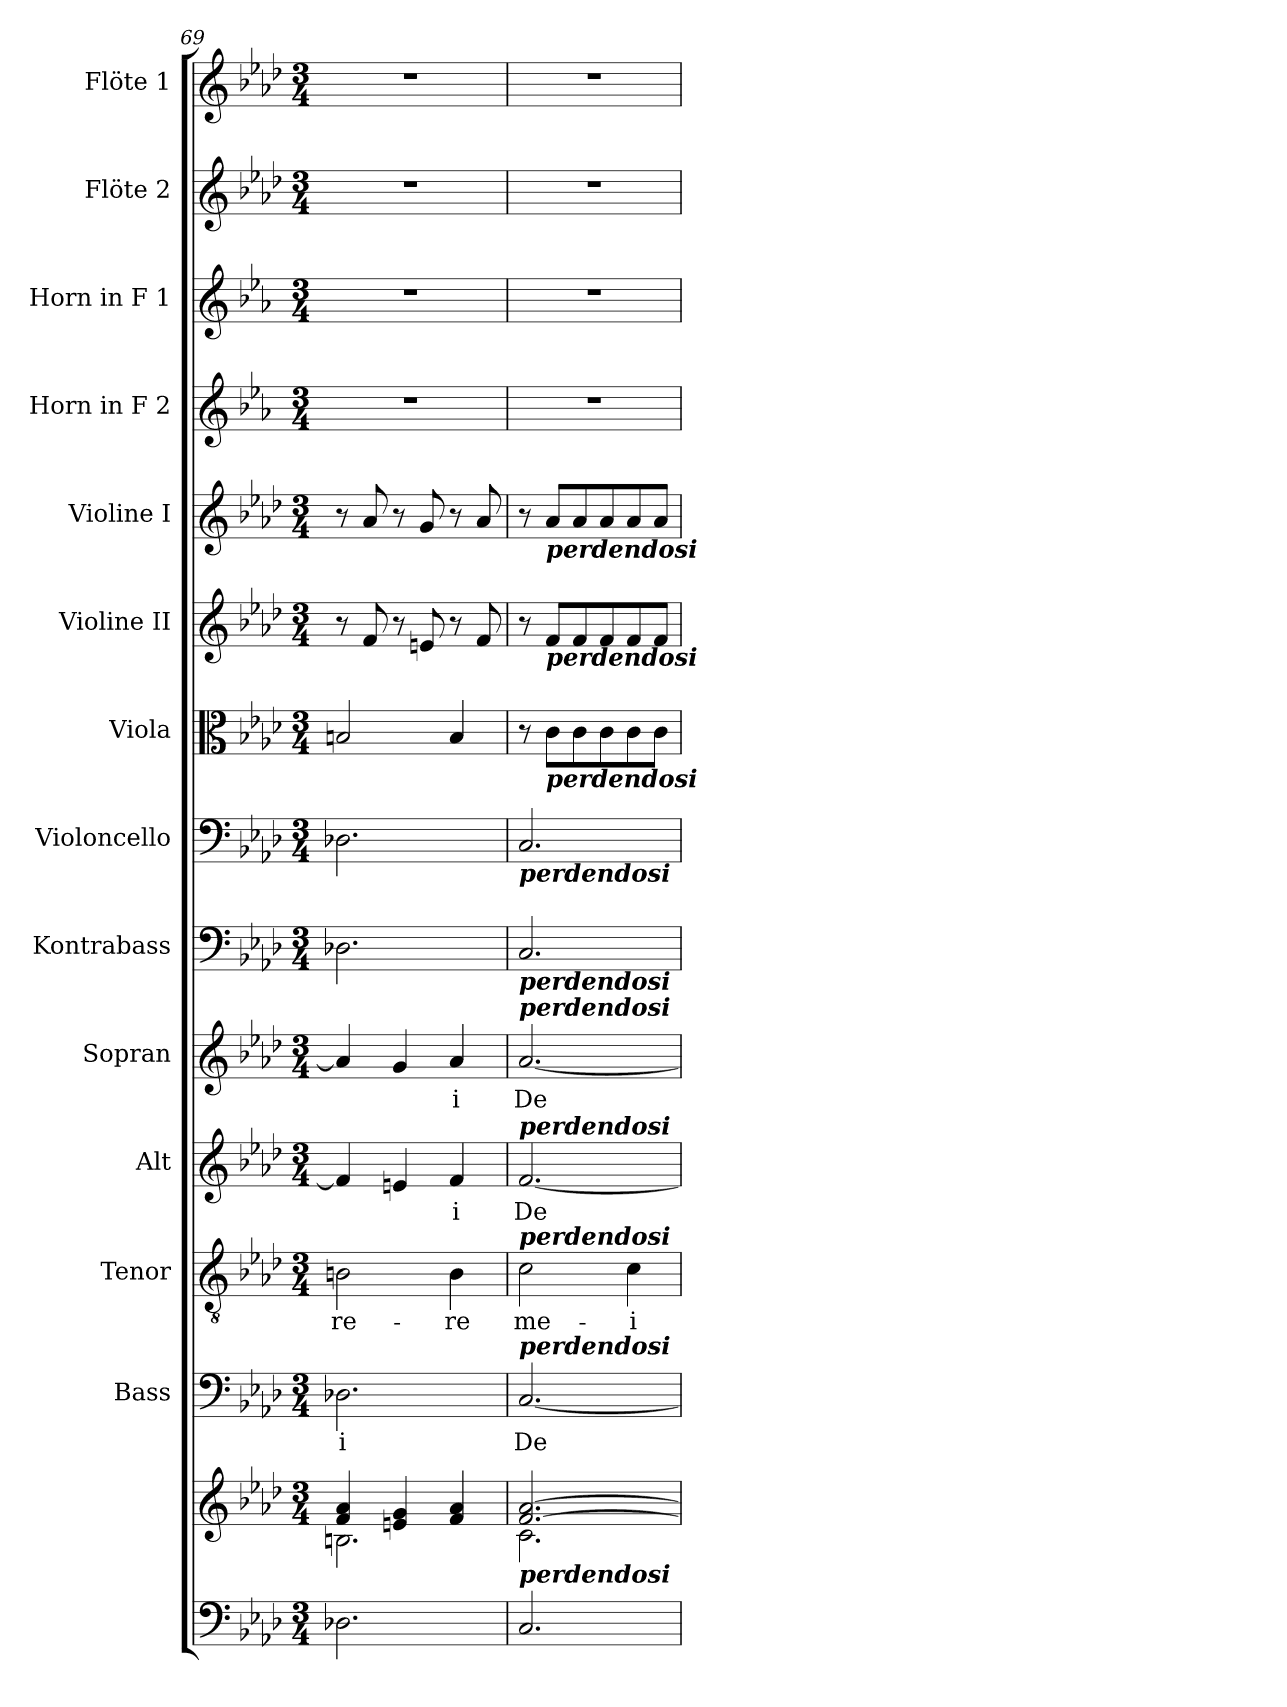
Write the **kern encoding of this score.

**kern	**kern	**kern	**text	**kern	**text	**kern	**text	**kern	**text	**kern	**kern	**kern	**kern	**kern	**kern	**kern	**kern	**kern
*part14	*part14	*part13	*part13	*part12	*part12	*part11	*part11	*part10	*part10	*part9	*part8	*part7	*part6	*part5	*part4	*part3	*part2	*part1
*staff15	*staff14	*staff13	*staff13	*staff12	*staff12	*staff11	*staff11	*staff10	*staff10	*staff9	*staff8	*staff7	*staff6	*staff5	*staff4	*staff3	*staff2	*staff1
*	*	*I"Bass	*	*I"Tenor	*	*I"Alt	*	*I"Sopran	*	*I"Kontrabass	*I"Violoncello	*I"Viola	*I"Violine II	*I"Violine I	*I"Horn in F 2	*I"Horn in F 1	*I"Flöte 2	*I"Flöte 1
*	*	*I'B.	*	*I'T.	*	*I'A.	*	*I'S.	*	*I'Kb.	*I'Vc.	*I'Vla.	*I'Vl. II	*I'Vl. I	*	*	*I'Fl. 2	*I'Fl. 1
*clefF4	*clefG2	*clefF4	*	*clefGv2	*	*clefG2	*	*clefG2	*	*clefF4	*clefF4	*clefC3	*clefG2	*clefG2	*clefG2	*clefG2	*clefG2	*clefG2
*	*	*	*	*	*	*	*	*	*	*ITrd7c12	*	*	*	*	*ITrd4c7	*ITrd4c7	*	*
*k[b-e-a-d-]	*k[b-e-a-d-]	*k[b-e-a-d-]	*	*k[b-e-a-d-]	*	*k[b-e-a-d-]	*	*k[b-e-a-d-]	*	*k[b-e-a-d-]	*k[b-e-a-d-]	*k[b-e-a-d-]	*k[b-e-a-d-]	*k[b-e-a-d-]	*k[b-e-a-d-]	*k[b-e-a-d-]	*k[b-e-a-d-]	*k[b-e-a-d-]
*A-:	*A-:	*A-:	*	*A-:	*	*A-:	*	*A-:	*	*A-:	*A-:	*A-:	*A-:	*A-:	*A-:	*A-:	*A-:	*A-:
*M3/4	*M3/4	*M3/4	*	*M3/4	*	*M3/4	*	*M3/4	*	*M3/4	*M3/4	*M3/4	*M3/4	*M3/4	*M3/4	*M3/4	*M3/4	*M3/4
=69	=69	=69	=69	=69	=69	=69	=69	=69	=69	=69	=69	=69	=69	=69	=69	=69	=69	=69
*	*^	*	*	*	*	*	*	*	*	*	*	*	*	*	*	*	*	*
!	!	!	!	!LO:LY:b	!	!LO:LY:b	!	!	!	!	!	!	!	!	!	!	!	!	!
2.D-X\	4f/ 4a-/	2.Bn\	2.D-X\	-i	2Bn\	-re-	4f/]	.	4a-/]	.	2.DD-X\	2.D-X\	2Bn/	8r	8r	2.r	2.r	2.r	2.r
.	.	.	.	.	.	.	.	.	.	.	.	.	.	8f/	8a-/	.	.	.	.
.	4en/ 4g/	.	.	.	.	.	4en/	.	4g/	.	.	.	.	8r	8r	.	.	.	.
.	.	.	.	.	.	.	.	.	.	.	.	.	.	8en/	8g/	.	.	.	.
!	!	!	!	!	!	!LO:LY:b	!	!LO:LY:b	!	!LO:LY:b	!	!	!	!	!	!	!	!	!
.	4f/ 4a-/	.	.	.	4B\	-re	4f/	-i	4a-/	-i	.	.	4B/	8r	8r	.	.	.	.
.	.	.	.	.	.	.	.	.	.	.	.	.	.	8f/	8a-/	.	.	.	.
=70	=70	=70	=70	=70	=70	=70	=70	=70	=70	=70	=70	=70	=70	=70	=70	=70	=70	=70	=70
!	!	!	!	!	!	!	!	!	!	!	!	!LO:TX:b:Bi:t=perdendosi	!	!	!	!	!	!	!
!	!	!	!	!	!	!	!	!	!	!	!LO:TX:b:Bi:t=perdendosi	!	!	!	!	!	!	!	!
!	!	!	!	!	!	!	!	!	!LO:TX:a:Bi:t=perdendosi	!	!	!	!	!	!	!	!	!	!
!	!	!	!	!	!	!	!LO:TX:a:Bi:t=perdendosi	!	!	!	!	!	!	!	!	!	!	!	!
!	!	!	!	!	!LO:TX:a:Bi:t=perdendosi	!	!	!	!	!	!	!	!	!	!	!	!	!	!
!	!	!	!LO:TX:a:Bi:t=perdendosi	!	!	!	!	!	!	!	!	!	!	!	!	!	!	!	!
!	!LO:TX:b:Bi:t=perdendosi	!	!	!	!	!	!	!	!	!	!	!	!	!	!	!	!	!	!
!	!	!	!	!LO:LY:b	!	!LO:LY:b	!	!LO:LY:b	!	!LO:LY:b	!	!	!	!	!	!	!	!	!
2.C/	[>2.f/ [>2.a-/	2.c\	[2.C/	De-	2c\	me-	[2.f/	De-	[2.a-/	De-	2.CC/	2.C/	8r	8r	8r	2.r	2.r	2.r	2.r
!	!	!	!	!	!	!	!	!	!	!	!	!	!	!	!LO:TX:b:Bi:t=perdendosi	!	!	!	!
!	!	!	!	!	!	!	!	!	!	!	!	!	!	!LO:TX:b:Bi:t=perdendosi	!	!	!	!	!
!	!	!	!	!	!	!	!	!	!	!	!	!	!LO:TX:b:Bi:t=perdendosi	!	!	!	!	!	!
.	.	.	.	.	.	.	.	.	.	.	.	.	8c\L	8f/L	8a-/L	.	.	.	.
.	.	.	.	.	.	.	.	.	.	.	.	.	8c\	8f/	8a-/	.	.	.	.
.	.	.	.	.	.	.	.	.	.	.	.	.	8c\	8f/	8a-/	.	.	.	.
!	!	!	!	!	!	!LO:LY:b	!	!	!	!	!	!	!	!	!	!	!	!	!
.	.	.	.	.	4c\	-i	.	.	.	.	.	.	8c\	8f/	8a-/	.	.	.	.
.	.	.	.	.	.	.	.	.	.	.	.	.	8c\J	8f/J	8a-/J	.	.	.	.
*	*v	*v	*	*	*	*	*	*	*	*	*	*	*	*	*	*	*	*	*
=	=	=	=	=	=	=	=	=	=	=	=	=	=	=	=	=	=	=
*-	*-	*-	*-	*-	*-	*-	*-	*-	*-	*-	*-	*-	*-	*-	*-	*-	*-	*-
